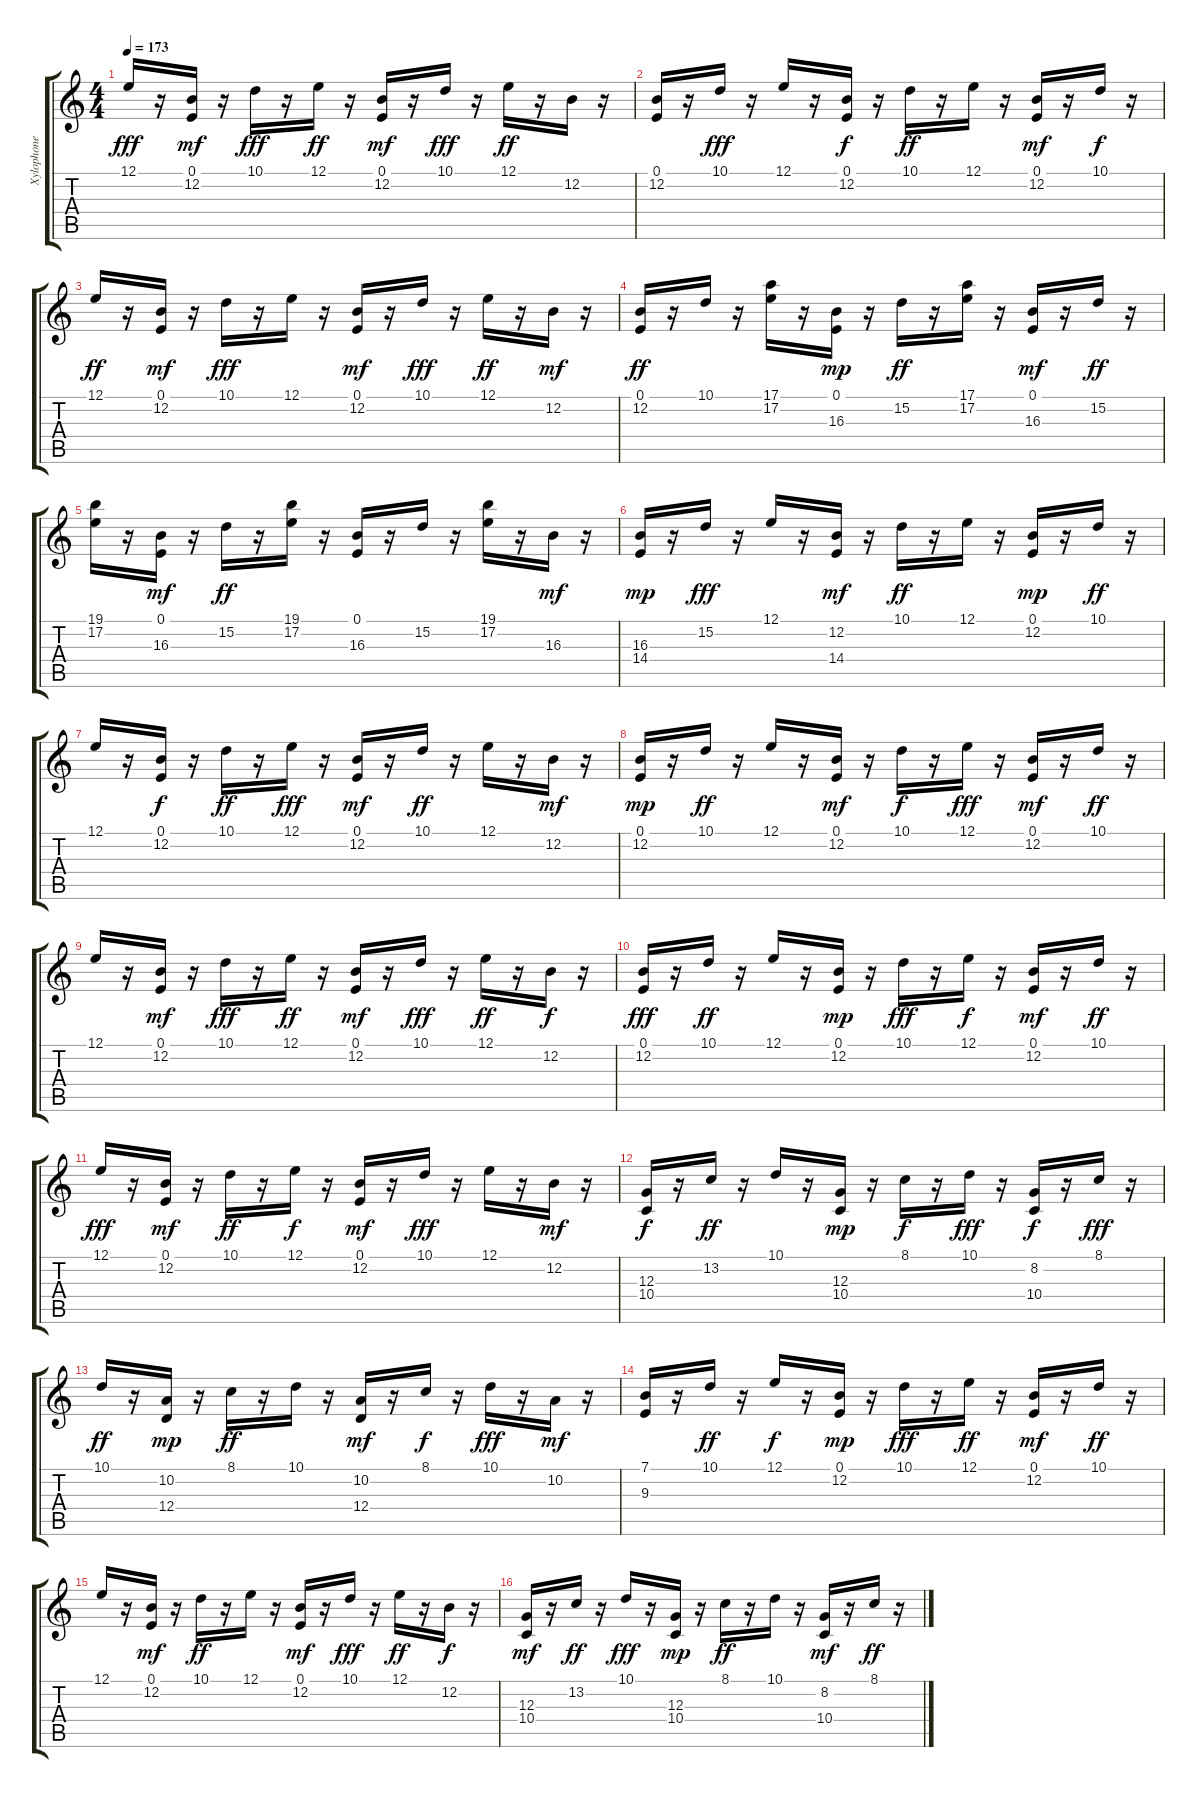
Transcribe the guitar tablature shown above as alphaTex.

\track ("Xylophone" "Xylophone") {instrument xylophone}
\staff {score tabs}
\tuning (E4 B3 G3 D3 A2 E2) {hide}
\ts (4 4)
\tempo 173
\clef g2
\ks c
12.1.16{dy fff} r.16 (0.1 12.2).16{dy mf} r.16 10.1.16{dy fff} r.16 12.1.16{dy ff} r.16 (0.1 12.2).16{dy mf} r.16 10.1.16{dy fff} r.16 12.1.16{dy ff} r.16 12.2.16 r.16 |
(0.1 12.2).16 r.16 10.1.16{dy fff} r.16 12.1.16 r.16 (0.1 12.2).16{dy f} r.16 10.1.16{dy ff} r.16 12.1.16 r.16 (0.1 12.2).16{dy mf} r.16 10.1.16{dy f} r.16 |
12.1.16{dy ff} r.16 (0.1 12.2).16{dy mf} r.16 10.1.16{dy fff} r.16 12.1.16 r.16 (0.1 12.2).16{dy mf} r.16 10.1.16{dy fff} r.16 12.1.16{dy ff} r.16 12.2.16{dy mf} r.16 |
(0.1 12.2).16{dy ff} r.16 10.1.16 r.16 (17.1 17.2).16 r.16 (0.1 16.3).16{dy mp} r.16 15.2.16{dy ff} r.16 (17.1 17.2).16 r.16 (0.1 16.3).16{dy mf} r.16 15.2.16{dy ff} r.16 |
(19.1 17.2).16 r.16 (0.1 16.3).16{dy mf} r.16 15.2.16{dy ff} r.16 (19.1 17.2).16 r.16 (0.1 16.3).16 r.16 15.2.16 r.16 (19.1 17.2).16 r.16 16.3.16{dy mf} r.16 |
(16.3 14.4).16{dy mp} r.16 15.2.16{dy fff} r.16 12.1.16 r.16 (12.2 14.4).16{dy mf} r.16 10.1.16{dy ff} r.16 12.1.16 r.16 (0.1 12.2).16{dy mp} r.16 10.1.16{dy ff} r.16 |
12.1.16 r.16 (0.1 12.2).16{dy f} r.16 10.1.16{dy ff} r.16 12.1.16{dy fff} r.16 (0.1 12.2).16{dy mf} r.16 10.1.16{dy ff} r.16 12.1.16 r.16 12.2.16{dy mf} r.16 |
(0.1 12.2).16{dy mp} r.16 10.1.16{dy ff} r.16 12.1.16 r.16 (0.1 12.2).16{dy mf} r.16 10.1.16{dy f} r.16 12.1.16{dy fff} r.16 (0.1 12.2).16{dy mf} r.16 10.1.16{dy ff} r.16 |
12.1.16 r.16 (0.1 12.2).16{dy mf} r.16 10.1.16{dy fff} r.16 12.1.16{dy ff} r.16 (0.1 12.2).16{dy mf} r.16 10.1.16{dy fff} r.16 12.1.16{dy ff} r.16 12.2.16{dy f} r.16 |
(0.1 12.2).16{dy fff} r.16 10.1.16{dy ff} r.16 12.1.16 r.16 (0.1 12.2).16{dy mp} r.16 10.1.16{dy fff} r.16 12.1.16{dy f} r.16 (0.1 12.2).16{dy mf} r.16 10.1.16{dy ff} r.16 |
12.1.16{dy fff} r.16 (0.1 12.2).16{dy mf} r.16 10.1.16{dy ff} r.16 12.1.16{dy f} r.16 (0.1 12.2).16{dy mf} r.16 10.1.16{dy fff} r.16 12.1.16 r.16 12.2.16{dy mf} r.16 |
(12.3 10.4).16{dy f} r.16 13.2.16{dy ff} r.16 10.1.16 r.16 (12.3 10.4).16{dy mp} r.16 8.1.16{dy f} r.16 10.1.16{dy fff} r.16 (8.2 10.4).16{dy f} r.16 8.1.16{dy fff} r.16 |
10.1.16{dy ff} r.16 (10.2 12.4).16{dy mp} r.16 8.1.16{dy ff} r.16 10.1.16 r.16 (10.2 12.4).16{dy mf} r.16 8.1.16{dy f} r.16 10.1.16{dy fff} r.16 10.2.16{dy mf} r.16 |
(7.1 9.3).16 r.16 10.1.16{dy ff} r.16 12.1.16{dy f} r.16 (0.1 12.2).16{dy mp} r.16 10.1.16{dy fff} r.16 12.1.16{dy ff} r.16 (0.1 12.2).16{dy mf} r.16 10.1.16{dy ff} r.16 |
12.1.16 r.16 (0.1 12.2).16{dy mf} r.16 10.1.16{dy ff} r.16 12.1.16 r.16 (0.1 12.2).16{dy mf} r.16 10.1.16{dy fff} r.16 12.1.16{dy ff} r.16 12.2.16{dy f} r.16 |
(12.3 10.4).16{dy mf} r.16 13.2.16{dy ff} r.16 10.1.16{dy fff} r.16 (12.3 10.4).16{dy mp} r.16 8.1.16{dy ff} r.16 10.1.16 r.16 (8.2 10.4).16{dy mf} r.16 8.1.16{dy ff} r.16
